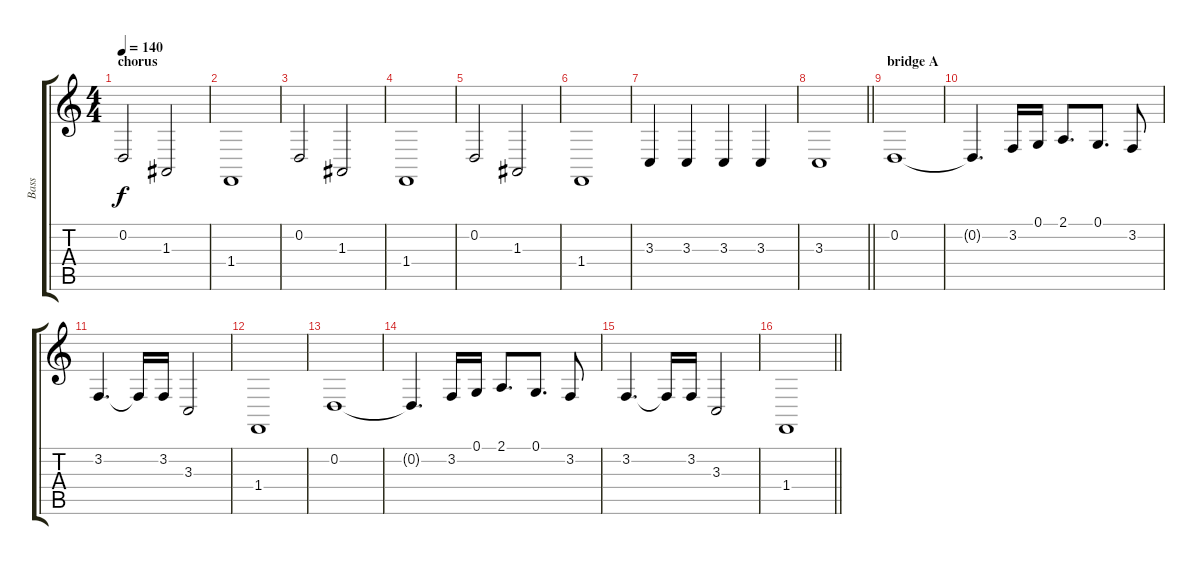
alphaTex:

\track ("Bass" "Bass") {instrument electricbassfinger}
\staff {score tabs}
\tuning (G2 D2 A1 E1 A2 E2) {hide}
\ts (4 4)
\section ("" "chorus")
\tempo 140
\clef g2
\ks c
0.2.2{dy f} 1.3.2 |
1.4.1 |
0.2.2 1.3.2 |
1.4.1 |
0.2.2 1.3.2 |
1.4.1 |
3.3.4 3.3.4 3.3.4 3.3.4 |
\barLineRight lightlight
3.3.1 |
\section ("" "bridge A")
0.2.1 |
0.2{t}.4{d} 3.2.16 0.1.16 2.1.8{d} 0.1.8{d} 3.2.8 |
3.2.4{d} 3.2{t}.16 3.2.16 3.3.2 |
1.4.1 |
0.2.1 |
0.2{t}.4{d} 3.2.16 0.1.16 2.1.8{d} 0.1.8{d} 3.2.8 |
3.2.4{d} 3.2{t}.16 3.2.16 3.3.2 |
\barLineRight lightlight
1.4.1
